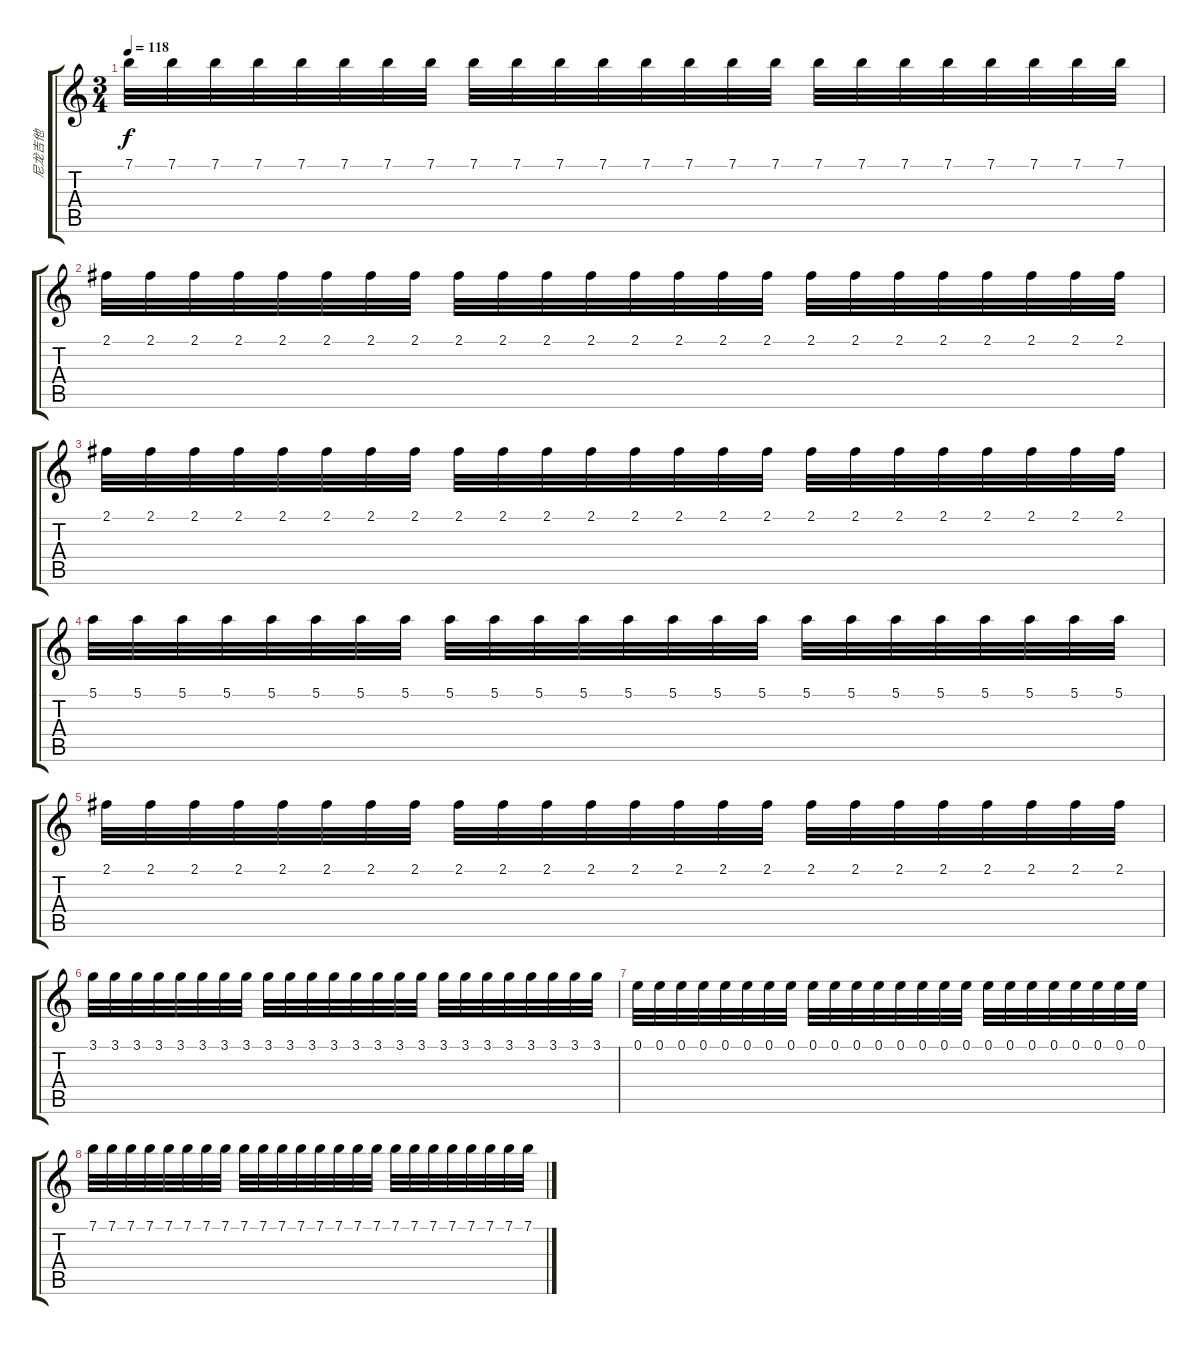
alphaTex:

\track ("尼龙吉他" "尼龙吉他") {instrument acousticguitarnylon}
\staff {score tabs}
\tuning (E4 B3 G3 D3 A2 E2) {hide}
\ts (3 4)
\tempo 118
\clef g2
\ks c
7.1.32{dy f} 7.1.32 7.1.32 7.1.32 7.1.32 7.1.32 7.1.32 7.1.32 7.1.32 7.1.32 7.1.32 7.1.32 7.1.32 7.1.32 7.1.32 7.1.32 7.1.32 7.1.32 7.1.32 7.1.32 7.1.32 7.1.32 7.1.32 7.1.32 |
2.1.32 2.1.32 2.1.32 2.1.32 2.1.32 2.1.32 2.1.32 2.1.32 2.1.32 2.1.32 2.1.32 2.1.32 2.1.32 2.1.32 2.1.32 2.1.32 2.1.32 2.1.32 2.1.32 2.1.32 2.1.32 2.1.32 2.1.32 2.1.32 |
2.1.32 2.1.32 2.1.32 2.1.32 2.1.32 2.1.32 2.1.32 2.1.32 2.1.32 2.1.32 2.1.32 2.1.32 2.1.32 2.1.32 2.1.32 2.1.32 2.1.32 2.1.32 2.1.32 2.1.32 2.1.32 2.1.32 2.1.32 2.1.32 |
5.1.32 5.1.32 5.1.32 5.1.32 5.1.32 5.1.32 5.1.32 5.1.32 5.1.32 5.1.32 5.1.32 5.1.32 5.1.32 5.1.32 5.1.32 5.1.32 5.1.32 5.1.32 5.1.32 5.1.32 5.1.32 5.1.32 5.1.32 5.1.32 |
2.1.32 2.1.32 2.1.32 2.1.32 2.1.32 2.1.32 2.1.32 2.1.32 2.1.32 2.1.32 2.1.32 2.1.32 2.1.32 2.1.32 2.1.32 2.1.32 2.1.32 2.1.32 2.1.32 2.1.32 2.1.32 2.1.32 2.1.32 2.1.32 |
3.1.32 3.1.32 3.1.32 3.1.32 3.1.32 3.1.32 3.1.32 3.1.32 3.1.32 3.1.32 3.1.32 3.1.32 3.1.32 3.1.32 3.1.32 3.1.32 3.1.32 3.1.32 3.1.32 3.1.32 3.1.32 3.1.32 3.1.32 3.1.32 |
0.1.32 0.1.32 0.1.32 0.1.32 0.1.32 0.1.32 0.1.32 0.1.32 0.1.32 0.1.32 0.1.32 0.1.32 0.1.32 0.1.32 0.1.32 0.1.32 0.1.32 0.1.32 0.1.32 0.1.32 0.1.32 0.1.32 0.1.32 0.1.32 |
7.1.32 7.1.32 7.1.32 7.1.32 7.1.32 7.1.32 7.1.32 7.1.32 7.1.32 7.1.32 7.1.32 7.1.32 7.1.32 7.1.32 7.1.32 7.1.32 7.1.32 7.1.32 7.1.32 7.1.32 7.1.32 7.1.32 7.1.32 7.1.32
